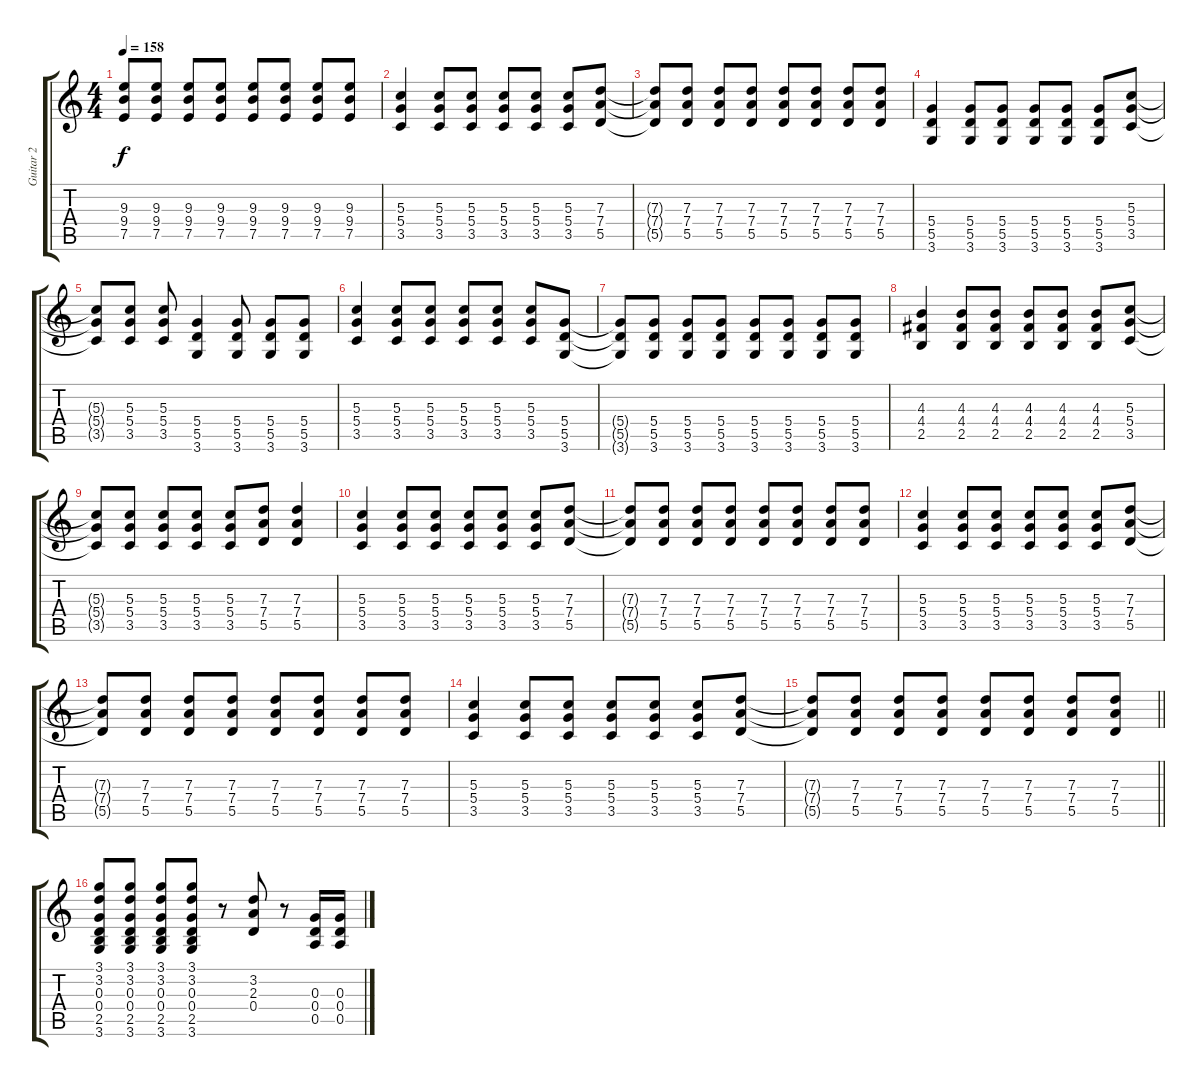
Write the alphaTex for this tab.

\track ("Guitar 2" "Guitar 2") {instrument overdrivenguitar}
\staff {score tabs}
\tuning (E4 B3 G3 D3 A2 E2) {hide}
\ts (4 4)
\tempo 158
\clef g2
\ks c
(9.3{t} 9.4{t} 7.5{t}).8{dy f} (9.3 9.4 7.5).8 (9.3 9.4 7.5).8 (9.3 9.4 7.5).8 (9.3 9.4 7.5).8 (9.3 9.4 7.5).8 (9.3 9.4 7.5).8 (9.3 9.4 7.5).8 |
(5.3 5.4 3.5).4 (5.3 5.4 3.5).8 (5.3 5.4 3.5).8 (5.3 5.4 3.5).8 (5.3 5.4 3.5).8 (5.3 5.4 3.5).8 (7.3 7.4 5.5).8 |
(7.3{t} 7.4{t} 5.5{t}).8 (7.3 7.4 5.5).8 (7.3 7.4 5.5).8 (7.3 7.4 5.5).8 (7.3 7.4 5.5).8 (7.3 7.4 5.5).8 (7.3 7.4 5.5).8 (7.3 7.4 5.5).8 |
(5.4 5.5 3.6).4 (5.4 5.5 3.6).8 (5.4 5.5 3.6).8 (5.4 5.5 3.6).8 (5.4 5.5 3.6).8 (5.4 5.5 3.6).8 (5.3 5.4 3.5).8 |
(5.3{t} 5.4{t} 3.5{t}).8 (5.3 5.4 3.5).8 (5.3 5.4 3.5).8 (5.4 5.5 3.6).4 (5.4 5.5 3.6).8 (5.4 5.5 3.6).8 (5.4 5.5 3.6).8 |
(5.3 5.4 3.5).4 (5.3 5.4 3.5).8 (5.3 5.4 3.5).8 (5.3 5.4 3.5).8 (5.3 5.4 3.5).8 (5.3 5.4 3.5).8 (5.4 5.5 3.6).8 |
(5.4{t} 5.5{t} 3.6{t}).8 (5.4 5.5 3.6).8 (5.4 5.5 3.6).8 (5.4 5.5 3.6).8 (5.4 5.5 3.6).8 (5.4 5.5 3.6).8 (5.4 5.5 3.6).8 (5.4 5.5 3.6).8 |
(4.3 4.4 2.5).4 (4.3 4.4 2.5).8 (4.3 4.4 2.5).8 (4.3 4.4 2.5).8 (4.3 4.4 2.5).8 (4.3 4.4 2.5).8 (5.3 5.4 3.5).8 |
(5.3{t} 5.4{t} 3.5{t}).8 (5.3 5.4 3.5).8 (5.3 5.4 3.5).8 (5.3 5.4 3.5).8 (5.3 5.4 3.5).8 (7.3 7.4 5.5).8 (7.3 7.4 5.5).4 |
(5.3 5.4 3.5).4 (5.3 5.4 3.5).8 (5.3 5.4 3.5).8 (5.3 5.4 3.5).8 (5.3 5.4 3.5).8 (5.3 5.4 3.5).8 (7.3 7.4 5.5).8 |
(7.3{t} 7.4{t} 5.5{t}).8 (7.3 7.4 5.5).8 (7.3 7.4 5.5).8 (7.3 7.4 5.5).8 (7.3 7.4 5.5).8 (7.3 7.4 5.5).8 (7.3 7.4 5.5).8 (7.3 7.4 5.5).8 |
(5.3 5.4 3.5).4 (5.3 5.4 3.5).8 (5.3 5.4 3.5).8 (5.3 5.4 3.5).8 (5.3 5.4 3.5).8 (5.3 5.4 3.5).8 (7.3 7.4 5.5).8 |
(7.3{t} 7.4{t} 5.5{t}).8 (7.3 7.4 5.5).8 (7.3 7.4 5.5).8 (7.3 7.4 5.5).8 (7.3 7.4 5.5).8 (7.3 7.4 5.5).8 (7.3 7.4 5.5).8 (7.3 7.4 5.5).8 |
(5.3 5.4 3.5).4 (5.3 5.4 3.5).8 (5.3 5.4 3.5).8 (5.3 5.4 3.5).8 (5.3 5.4 3.5).8 (5.3 5.4 3.5).8 (7.3 7.4 5.5).8 |
\barLineRight lightlight
(7.3{t} 7.4{t} 5.5{t}).8 (7.3 7.4 5.5).8 (7.3 7.4 5.5).8 (7.3 7.4 5.5).8 (7.3 7.4 5.5).8 (7.3 7.4 5.5).8 (7.3 7.4 5.5).8 (7.3 7.4 5.5).8 |
(3.1 3.2 0.3 0.4 2.5 3.6).8 (3.1 3.2 0.3 0.4 2.5 3.6).8 (3.1 3.2 0.3 0.4 2.5 3.6).8 (3.1 3.2 0.3 0.4 2.5 3.6).8 r.8 (3.2 2.3 0.4).8 r.8 (0.3 0.4 0.5).16 (0.3 0.4 0.5).16
